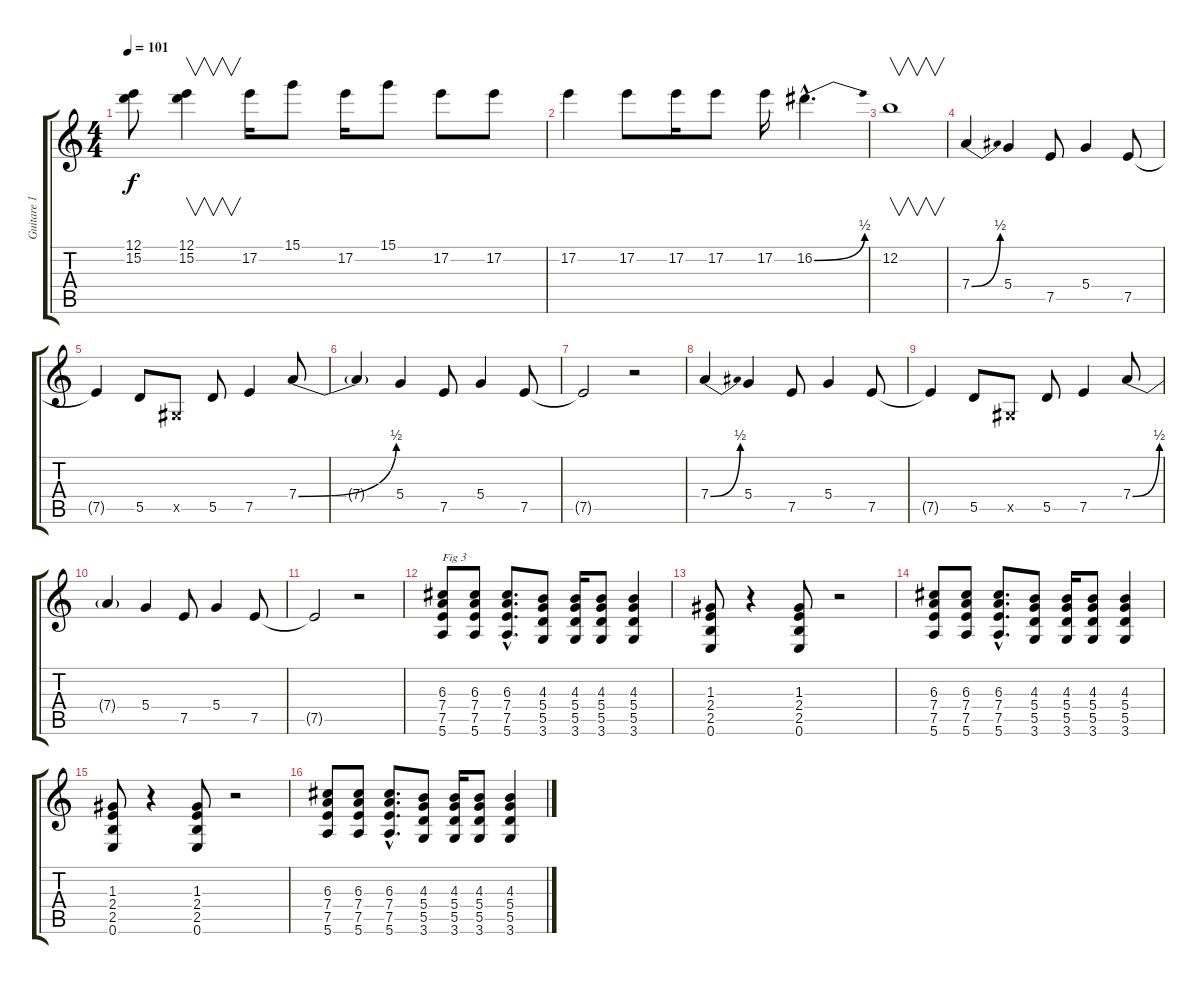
\track ("Guitare 1 Robert 12string" "Guitare 1 ") {instrument acousticguitarsteel}
\staff {score tabs}
\tuning (E4 B3 G3 D3 A2 E2) {hide}
\ts (4 4)
\tempo 101
\clef g2
\ks c
(12.1{t} 15.2{t}).8{dy f} (12.1 15.2).4{v} 17.2.16 15.1.8 17.2.16 15.1.8 17.2.8 17.2.8 |
17.2.4 17.2.8 17.2.16 17.2.8 17.2.16 16.2{be (bend 0 0 60 2) hac}.4{d} |
12.2.1{v} |
7.4{be (bend 0 0 60 2)}.4 5.4.4 7.5.8 5.4.4 7.5.8 |
7.5{t}.4 5.5.8 -1.5{x}.8 5.5.8 7.5.4 7.4{be (bend 0 0 60 2)}.8 |
7.4{t}.4 5.4.4 7.5.8 5.4.4 7.5.8 |
7.5{t}.2 r.2 |
7.4{be (bend 0 0 60 2)}.4 5.4.4 7.5.8 5.4.4 7.5.8 |
7.5{t}.4 5.5.8 -1.5{x}.8 5.5.8 7.5.4 7.4{be (bend 0 0 60 2)}.8 |
7.4{t}.4 5.4.4 7.5.8 5.4.4 7.5.8 |
7.5{t}.2 r.2 |
(6.3 7.4 7.5 5.6).8{txt "Fig 3" volume 16 instrument acousticguitarsteel} (6.3 7.4 7.5 5.6).8 (6.3{hac} 7.4{hac} 7.5{hac} 5.6{hac}).8{d} (4.3 5.4 5.5 3.6).8 (4.3 5.4 5.5 3.6).16 (4.3 5.4 5.5 3.6).8 (4.3 5.4 5.5 3.6).4 |
(1.3 2.4 2.5 0.6).8 r.4 (1.3 2.4 2.5 0.6).8 r.2 |
(6.3 7.4 7.5 5.6).8 (6.3 7.4 7.5 5.6).8 (6.3{hac} 7.4{hac} 7.5{hac} 5.6{hac}).8{d} (4.3 5.4 5.5 3.6).8 (4.3 5.4 5.5 3.6).16 (4.3 5.4 5.5 3.6).8 (4.3 5.4 5.5 3.6).4 |
(1.3 2.4 2.5 0.6).8 r.4 (1.3 2.4 2.5 0.6).8 r.2 |
(6.3 7.4 7.5 5.6).8 (6.3 7.4 7.5 5.6).8 (6.3{hac} 7.4{hac} 7.5{hac} 5.6{hac}).8{d} (4.3 5.4 5.5 3.6).8 (4.3 5.4 5.5 3.6).16 (4.3 5.4 5.5 3.6).8 (4.3 5.4 5.5 3.6).4
